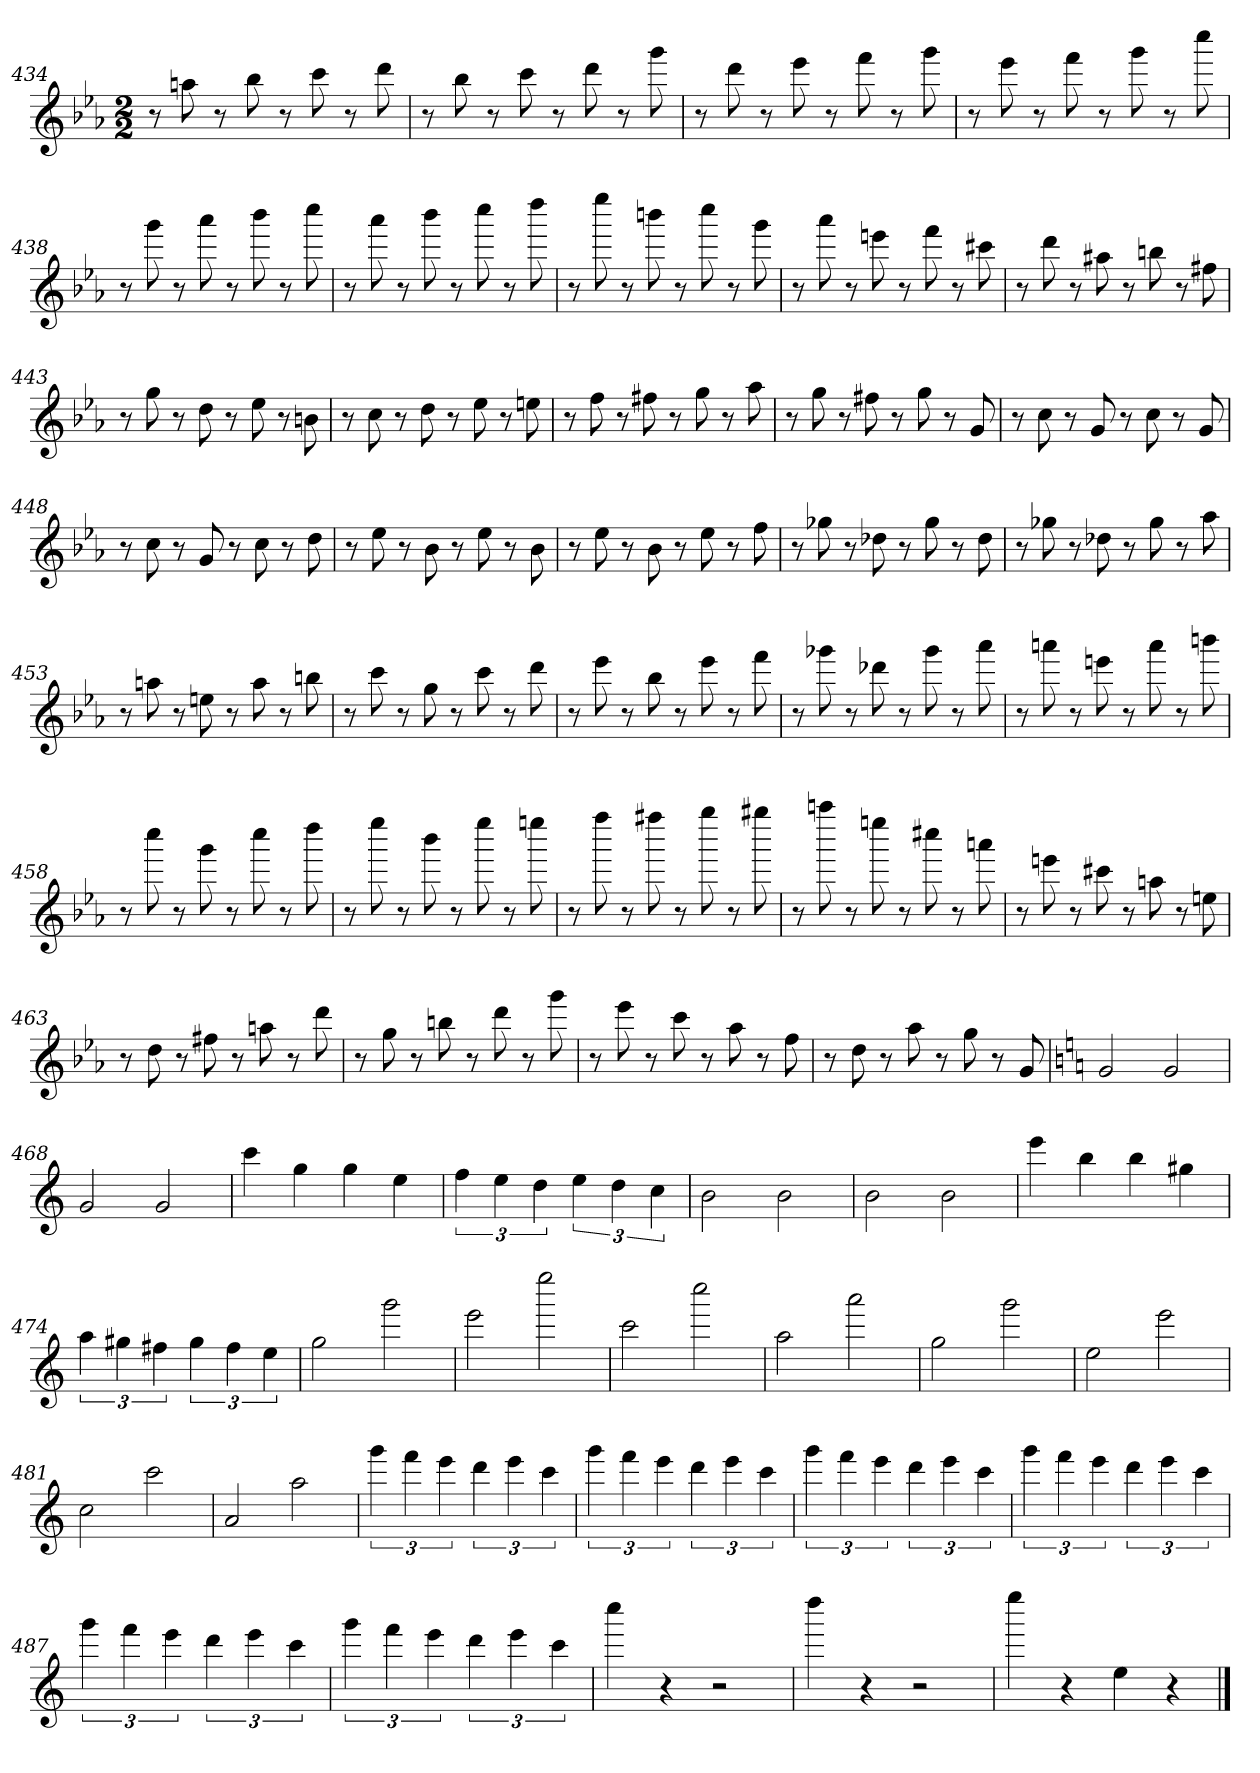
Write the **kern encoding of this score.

**kern
*part1
*staff1
*clefG2
*k[b-e-a-]
*E-:
*M2/2
=434
8r
8aan
8r
8bb-
8r
8ccc
8r
8ddd
=435
8r
8bb-
8r
8ccc
8r
8ddd
8r
8ggg
=436
8r
8ddd
8r
8eee-
8r
8fff
8r
8ggg
=437
8r
8eee-
8r
8fff
8r
8ggg
8r
8cccc
=438
8r
8ggg
8r
8aaa-
8r
8bbb-
8r
8cccc
=439
8r
8aaa-
8r
8bbb-
8r
8cccc
8r
8dddd
=440
8r
8eeee-
8r
8bbbn
8r
8cccc
8r
8ggg
=441
8r
8aaa-
8r
8eeen
8r
8fff
8r
8ccc#X
=442
8r
8ddd
8r
8aa#X
8r
8bbn
8r
8ff#X
=443
8r
8gg
8r
8dd
8r
8ee-
8r
8bn
=444
8r
8cc
8r
8dd
8r
8ee-
8r
8een
=445
8r
8ff
8r
8ff#X
8r
8gg
8r
8aa-
=446
8r
8gg
8r
8ff#X
8r
8gg
8r
8g
=447
8r
8cc
8r
8g
8r
8cc
8r
8g
=448
8r
8cc
8r
8g
8r
8cc
8r
8dd
=449
8r
8ee-
8r
8b-
8r
8ee-
8r
8b-
=450
8r
8ee-
8r
8b-
8r
8ee-
8r
8ff
=451
8r
8gg-X
8r
8dd-X
8r
8gg-
8r
8dd-
=452
8r
8gg-X
8r
8dd-X
8r
8gg-
8r
8aa-
=453
8r
8aan
8r
8een
8r
8aa
8r
8bbn
=454
8r
8ccc
8r
8gg
8r
8ccc
8r
8ddd
=455
8r
8eee-
8r
8bb-
8r
8eee-
8r
8fff
=456
8r
8ggg-X
8r
8ddd-X
8r
8ggg-
8r
8aaa-
=457
8r
8aaan
8r
8eeen
8r
8aaa
8r
8bbbn
=458
8r
8cccc
8r
8ggg
8r
8cccc
8r
8dddd
=459
8r
8eeee-
8r
8bbb-
8r
8eeee-
8r
8eeeen
=460
8r
8ffff
8r
8ffff#X
8r
8gggg
8r
8gggg#X
=461
8r
8aaaan
8r
8eeeen
8r
8cccc#X
8r
8aaan
=462
8r
8eeen
8r
8ccc#X
8r
8aan
8r
8een
=463
8r
8dd
8r
8ff#X
8r
8aan
8r
8ddd
=464
8r
8gg
8r
8bbn
8r
8ddd
8r
8ggg
=465
8r
8eee-
8r
8ccc
8r
8aa-
8r
8ff
=466
8r
8dd
8r
8aa-
8r
8gg
8r
8g
=467
*k[]
*C:
2g
2g
=468
2g
2g
=469
4ccc
4gg
4gg
4ee
=470
6ff
6ee
6dd
6ee
6dd
6cc
=471
2b
2b
=472
2b
2b
=473
4eee
4bb
4bb
4gg#X
=474
6aa
6gg#X
6ff#X
6gg#
6ff#
6ee
=475
2gg
2ggg
=476
2eee
2eeee
=477
2ccc
2cccc
=478
2aa
2aaa
=479
2gg
2ggg
=480
2ee
2eee
=481
2cc
2ccc
=482
2a
2aa
=483
6ggg
6fff
6eee
6ddd
6eee
6ccc
=484
6ggg
6fff
6eee
6ddd
6eee
6ccc
=485
6ggg
6fff
6eee
6ddd
6eee
6ccc
=486
6ggg
6fff
6eee
6ddd
6eee
6ccc
=487
6ggg
6fff
6eee
6ddd
6eee
6ccc
=488
6ggg
6fff
6eee
6ddd
6eee
6ccc
=489
4cccc
4r
2r
=490
4dddd
4r
2r
=491
4eeee
4r
4ee
4r
==
*-
